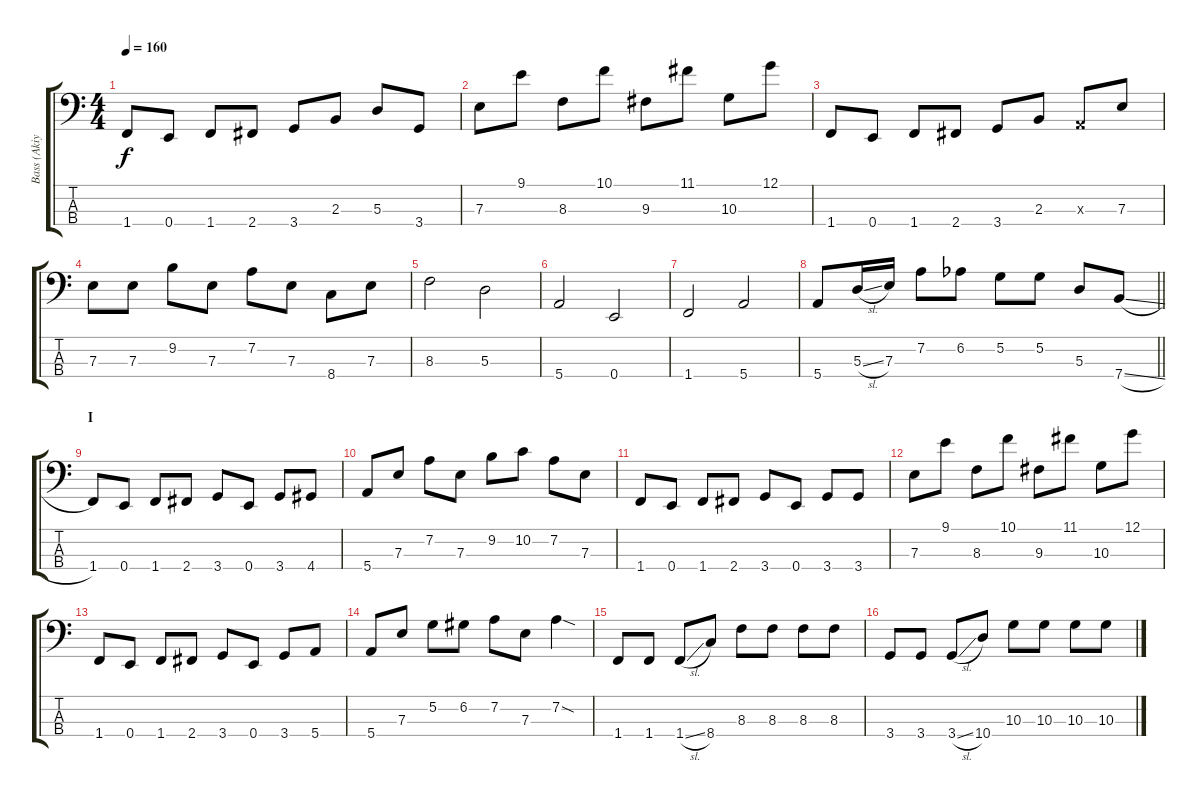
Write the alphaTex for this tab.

\track ("Bass (Akiyama Mio)" "Bass (Akiy") {instrument electricbassfinger}
\staff {score tabs}
\tuning (G2 D2 A1 E1) {hide}
\ts (4 4)
\tempo 160
\clef f4
\ks c
1.4.8{dy f} 0.4.8 1.4.8 2.4.8 3.4.8 2.3.8 5.3.8 3.4.8 |
7.3.8 9.1.8 8.3.8 10.1.8 9.3.8 11.1.8 10.3.8 12.1.8 |
1.4.8 0.4.8 1.4.8 2.4.8 3.4.8 2.3.8 0.3{x}.8 7.3.8 |
7.3.8 7.3.8 9.2.8 7.3.8 7.2.8 7.3.8 8.4.8 7.3.8 |
8.3.2 5.3.2 |
5.4.2 0.4.2 |
1.4.2 5.4.2 |
\barLineRight lightlight
5.4.8 5.3{sl}.16 7.3.16 7.2.8 6.2{acc b}.8 5.2.8 5.2.8 5.3.8 7.4{sl}.8 |
\section ("" "I")
1.4.8 0.4.8 1.4.8 2.4.8 3.4.8 0.4.8 3.4.8 4.4.8 |
5.4.8 7.3.8 7.2.8 7.3.8 9.2.8 10.2.8 7.2.8 7.3.8 |
1.4.8 0.4.8 1.4.8 2.4.8 3.4.8 0.4.8 3.4.8 3.4.8 |
7.3.8 9.1.8 8.3.8 10.1.8 9.3.8 11.1.8 10.3.8 12.1.8 |
1.4.8 0.4.8 1.4.8 2.4.8 3.4.8 0.4.8 3.4.8 5.4.8 |
5.4.8 7.3.8 5.2.8 6.2.8 7.2.8 7.3.8 7.2{sod}.4 |
1.4.8 1.4.8 1.4{sl}.8 8.4.8 8.3.8 8.3.8 8.3.8 8.3.8 |
3.4.8 3.4.8 3.4{sl}.8 10.4.8 10.3.8 10.3.8 10.3.8 10.3.8
